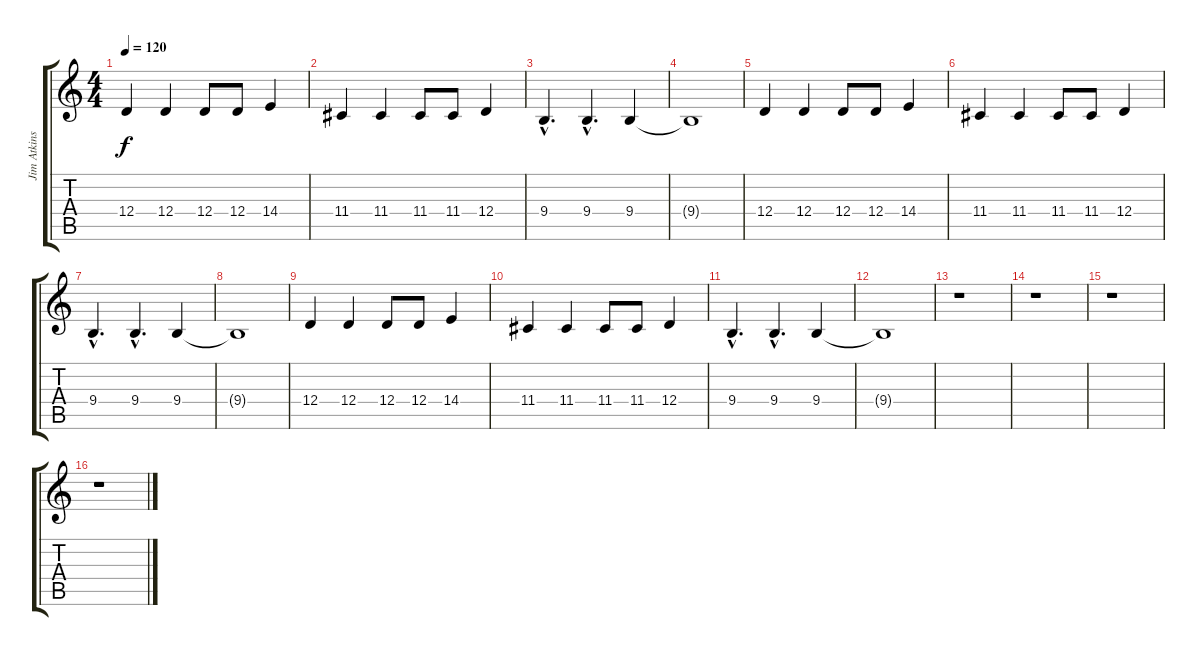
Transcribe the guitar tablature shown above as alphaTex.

\track ("Jim Atkins (Vocals)" "Jim Atkins") {instrument lead2sawtooth}
\staff {score tabs}
\tuning (E4 B3 G3 D3 A2 E2) {hide}
\ts (4 4)
\tempo 120
\clef g2
\ks c
12.4.4{dy f} 12.4.4 12.4.8 12.4.8 14.4.4 |
11.4.4 11.4.4 11.4.8 11.4.8 12.4.4 |
9.4{hac}.4{d} 9.4{hac}.4{d} 9.4.4 |
9.4{t}.1 |
12.4.4 12.4.4 12.4.8 12.4.8 14.4.4 |
11.4.4 11.4.4 11.4.8 11.4.8 12.4.4 |
9.4{hac}.4{d} 9.4{hac}.4{d} 9.4.4 |
9.4{t}.1 |
12.4.4 12.4.4 12.4.8 12.4.8 14.4.4 |
11.4.4 11.4.4 11.4.8 11.4.8 12.4.4 |
9.4{hac}.4{d} 9.4{hac}.4{d} 9.4.4 |
9.4{t}.1 |
r.1 |
r.1 |
r.1 |
r.1
